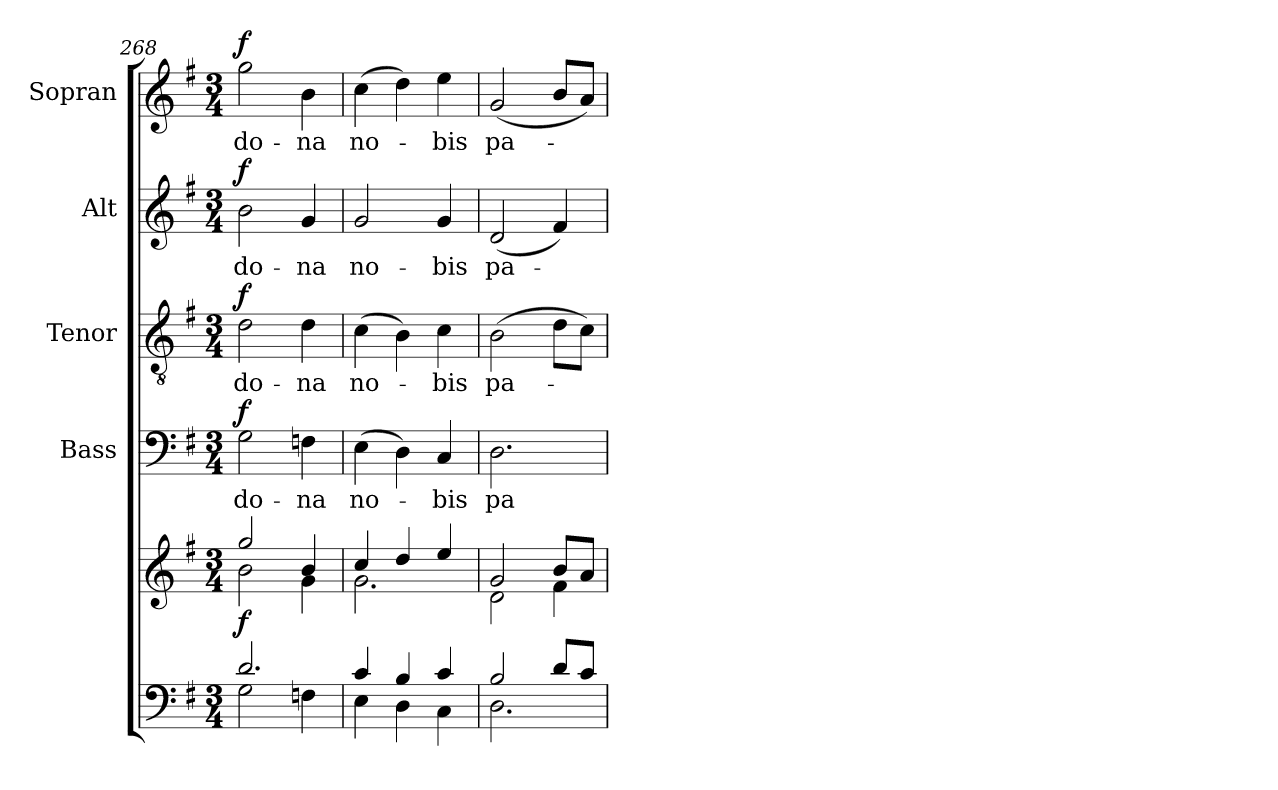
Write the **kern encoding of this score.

**kern	**kern	**dynam	**kern	**text	**dynam	**kern	**text	**dynam	**kern	**text	**dynam	**kern	**text	**dynam
*part5	*part5	*part5	*part4	*part4	*part4	*part3	*part3	*part3	*part2	*part2	*part2	*part1	*part1	*part1
*staff6	*staff5	*staff5/6	*staff4	*staff4	*staff4	*staff3	*staff3	*staff3	*staff2	*staff2	*staff2	*staff1	*staff1	*staff1
*	*	*	*I"Bass	*	*	*I"Tenor	*	*	*I"Alt	*	*	*I"Sopran	*	*
*	*	*	*I'B.	*	*	*I'T.	*	*	*I'A.	*	*	*I'S.	*	*
!!LO:LB:g=z
*clefF4	*clefG2	*	*clefF4	*	*	*clefGv2	*	*	*clefG2	*	*	*clefG2	*	*
*k[f#]	*k[f#]	*	*k[f#]	*	*	*k[f#]	*	*	*k[f#]	*	*	*k[f#]	*	*
*G:	*G:	*	*G:	*	*	*G:	*	*	*G:	*	*	*G:	*	*
*M3/4	*M3/4	*	*M3/4	*	*	*M3/4	*	*	*M3/4	*	*	*M3/4	*	*
=268	=268	=268	=268	=268	=268	=268	=268	=268	=268	=268	=268	=268	=268	=268
*^	*^	*	*	*	*	*	*	*	*	*	*	*	*	*
!	!	!	!	!LO:DY:b	!	!LO:LY:b	!LO:DY:a	!	!LO:LY:b	!LO:DY:a	!	!LO:LY:b	!LO:DY:a	!	!LO:LY:b	!LO:DY:a
2.d/	2G\	2gg/	2b\	f	2G\	do-	f	2d\	do-	f	2b\	do-	f	2gg\	do-	f
!	!	!	!	!	!	!LO:LY:b	!	!	!LO:LY:b	!	!	!LO:LY:b	!	!	!LO:LY:b	!
.	4Fn\	4b/	4g\	.	4Fn\	-na	.	4d\	-na	.	4g/	-na	.	4b\	-na	.
=269	=269	=269	=269	=269	=269	=269	=269	=269	=269	=269	=269	=269	=269	=269	=269	=269
!	!	!	!	!	!	!LO:LY:b	!	!	!LO:LY:b	!	!	!LO:LY:b	!	!	!LO:LY:b	!
4c/	4E\	4cc/	2.g\	.	(>4E\	no-	.	(>4c\	no-	.	2g/	no-	.	(>4cc\	no-	.
4B/	4D\	4dd/	.	.	4D\)	.	.	4B\)	.	.	.	.	.	4dd\)	.	.
!	!	!	!	!	!	!LO:LY:b	!	!	!LO:LY:b	!	!	!LO:LY:b	!	!	!LO:LY:b	!
4c/	4C\	4ee/	.	.	4C/	-bis	.	4c\	-bis	.	4g/	-bis	.	4ee\	-bis	.
=270	=270	=270	=270	=270	=270	=270	=270	=270	=270	=270	=270	=270	=270	=270	=270	=270
!	!	!	!	!	!	!LO:LY:b	!	!	!LO:LY:b	!	!	!LO:LY:b	!	!	!LO:LY:b	!
2B/	2.D\	2g/	2d\	.	2.D\	pa-	.	(>2B\	pa-	.	(<2d/	pa-	.	(<2g/	pa-	.
8d/L	.	8b/L	4f#\	.	.	.	.	8d\L	.	.	4f#/)	.	.	8b/L	.	.
8c/J	.	8a/J	.	.	.	.	.	8c\J)	.	.	.	.	.	8a/J)	.	.
*v	*v	*	*	*	*	*	*	*	*	*	*	*	*	*	*	*
*	*v	*v	*	*	*	*	*	*	*	*	*	*	*	*	*
=	=	=	=	=	=	=	=	=	=	=	=	=	=	=
*-	*-	*-	*-	*-	*-	*-	*-	*-	*-	*-	*-	*-	*-	*-
